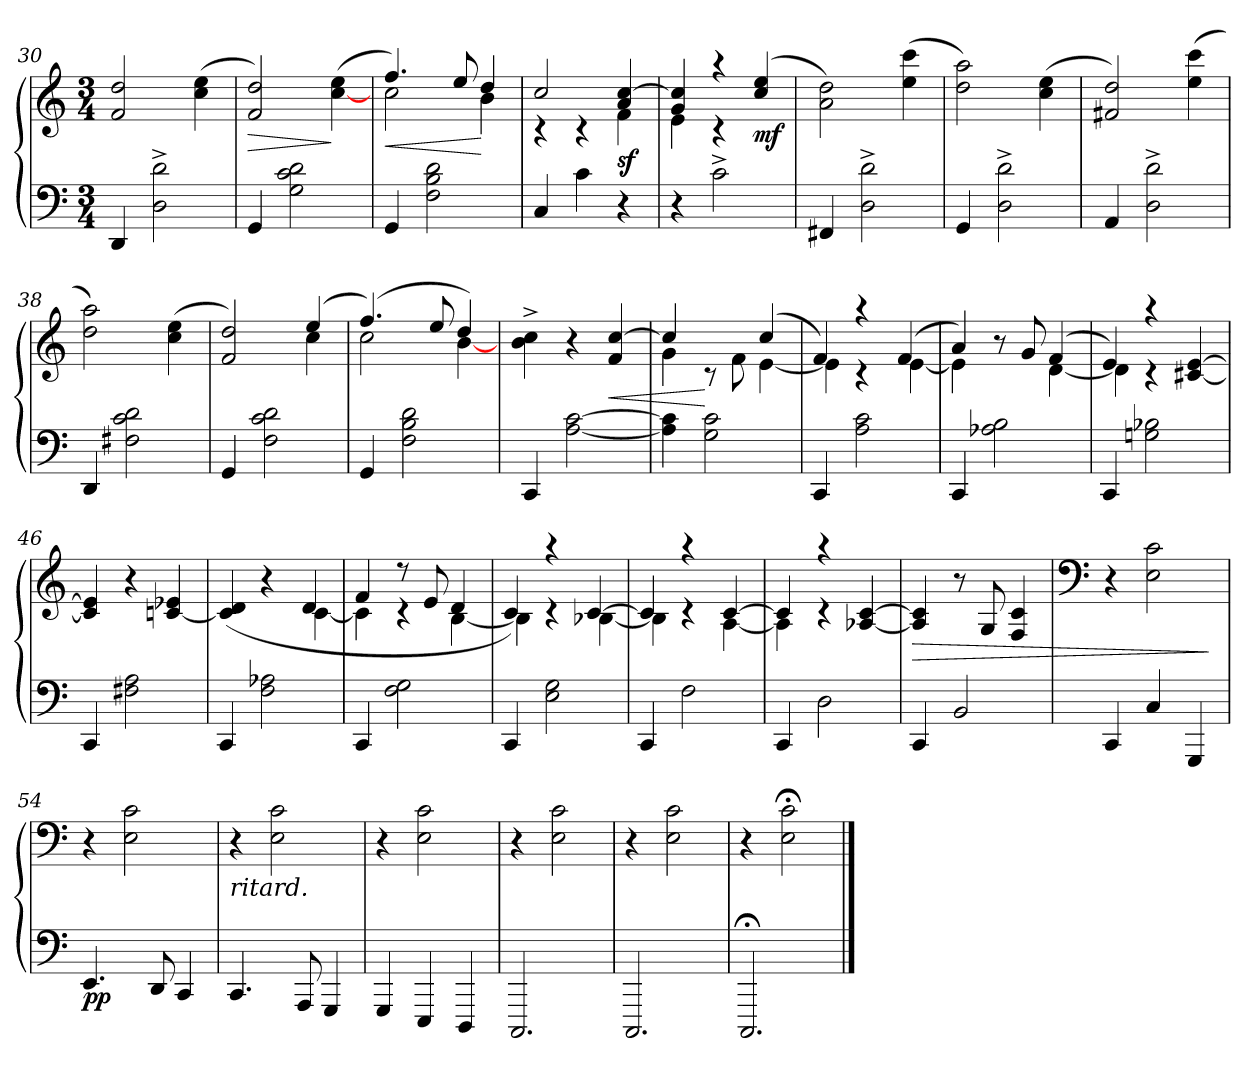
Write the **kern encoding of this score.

**kern	**kern	**dynam
*part1	*part1	*part1
*staff2	*staff1	*staff1/2
*clefF4	*clefG2	*
*k[]	*k[]	*
*C:	*C:	*
*M3/4	*M3/4	*
=30	=30	=30
4DD/	2f/ 2dd/	.
2D\^> 2d\^>	.	.
.	(>4cc\ 4ee\	.
!!LO:LB:g=z
=31	=31	=31
!	!	!LO:HP:b
4GG/	2f/ 2dd/)	>
2G\ 2c\ 2d\	.	.
.	(>[4cc\ 4ee\	]
=32	=32	=32
!	!	!LO:HP:b
*	*^	*
4GG/	4.ff/)	2cc\	<
2F\ 2B\ 2d\	.	.	.
.	8ee/	.	.
.	4dd/	4b\	[
=33	=33	=33	=33
4C/	2cc/	4rc	.
4c\	.	4rc	.
!	!	!	!LO:DY:b
4r	4a/ [>4cc/	4f\	sf
=34	=34	=34	=34
4r	4g/ 4cc/]	4e\	.
2c^>\	4raa	4rc	.
!	!	!	!LO:DY:b
.	(>4cc/ 4ee/	4ryy	mf
*	*v	*v	*
=35	=35	=35
4FF#X/	2a\ 2dd\)	.
2D\^> 2d\^>	.	.
.	(>4ee\ 4ccc\	.
=36	=36	=36
4GG/	2dd\ 2aa\)	.
2D\^> 2d\^>	.	.
.	(>4cc\ 4ee\	.
=37	=37	=37
4AA/	2f#X/ 2dd/)	.
2D\^> 2d\^>	.	.
.	(>4ee\ 4ccc\	.
=38	=38	=38
4DD/	2dd\ 2aa\)	.
2F#X\ 2c\ 2d\	.	.
.	(>4cc\ 4ee\	.
=39	=39	=39
*	*^	*
4GG/	2f/ 2dd/)	4ryy	.
2F\ 2c\ 2d\	.	4ryy	.
.	(>4ee/	4cc\	.
=40	=40	=40	=40
4GG/	(>4.ff/)	2cc\	.
2F\ 2B\ 2d\	.	.	.
.	8ee/	.	.
.	4dd/)	[<4b\	.
*	*v	*v	*
!!LO:LB:g=z
=41	=41	=41
4CC/	4b\^< 4cc\^<	.
[2A\ [2c\	4r	.
!	!	!LO:HP:b
.	4f/ [4cc/	<
=42	=42	=42
*	*^	*
4A\] 4c\]	4cc/]	4g\	.
2G\ 2c\	4ryy	8rc	[
.	.	8f\	.
.	(>4cc/	[<4e\	.
=43	=43	=43	=43
4CC/	4f/)	4e\]	.
2A\ 2c\	4raa	4rc	.
.	(>4f/	[<4e\	.
=44	=44	=44	=44
4CC/	4a/)	4e\]	.
2A-X\ 2B\	8r	4ryy	.
.	8g/	.	.
.	(>4f/	[<4d\	.
=45	=45	=45	=45
4CC/	4e/)	4d\]	.
2Gni\ 2B-X\	4raa	4rc	.
.	[>4c#X/ [>4e/	4ryy	.
*	*v	*v	*
=46	=46	=46
4CC/	4c#/] 4e/]	.
2F#X\ 2A\	4r	.
.	[4cn/ 4e-X/	.
=47	=47	=47
*	*^	*
4CC/	(>4c/] 4d/	2ryy	.
2F\ 2A-X\	4ra	.	.
.	4d/	[<4c\	.
=48	=48	=48	=48
4CC/	4f/	4c\]	.
2F\ 2G\	8rcc	4rc	.
.	8e/	.	.
.	4d/	[<4B\	.
=49	=49	=49	=49
4CC/	4c/)	4B\]	.
2E\ 2G\	4raa	4rc	.
.	[>4c/	[<4B-X\	.
!!LO:LB:g=z	!!
=50	=50	=50	=50
4CC/	4c/]	4B-\]	.
2F\	4raa	4rc	.
.	[>4c/	[<4A\	.
=51	=51	=51	=51
4CC/	4c/]	4A\]	.
2D\	4raa	4rc	.
.	[>4A-X/ [>4c/	4ryy	.
=52	=52	=52	=52
!	!	!	!LO:HP:b
*	*v	*v	*
4CC/	4A-/] 4c/]	>
2BB/	8r	.
.	8G/	.
.	4F/ 4c/	.
=53	=53	=53
*	*clefF4	*
4CC/	4r	.
4C/	2E\ 2c\	.
4GGG/	.	.
.	.	]
=54	=54	=54
!	!	!LO:DY:b=2
4.EE/	4r	pp
.	2E\ 2c\	.
8DD/	.	.
4CC/	.	.
=55	=55	=55
!	!LO:TX:b:i:t=ritard.	!
4.CC/	4r	.
.	2E\ 2c\	.
8AAA/	.	.
4GGG/	.	.
=56	=56	=56
4GGG/	4r	.
4EEE/	2E\ 2c\	.
4DDD/	.	.
=57	=57	=57
2.CCC/	4r	.
.	2E\ 2c\	.
=58	=58	=58
2.CCC/	4r	.
.	2E\ 2c\	.
=59	=59	=59
2.CCC;/	4r	.
.	2E\;< 2c\;<	.
==	==	==
*-	*-	*-
